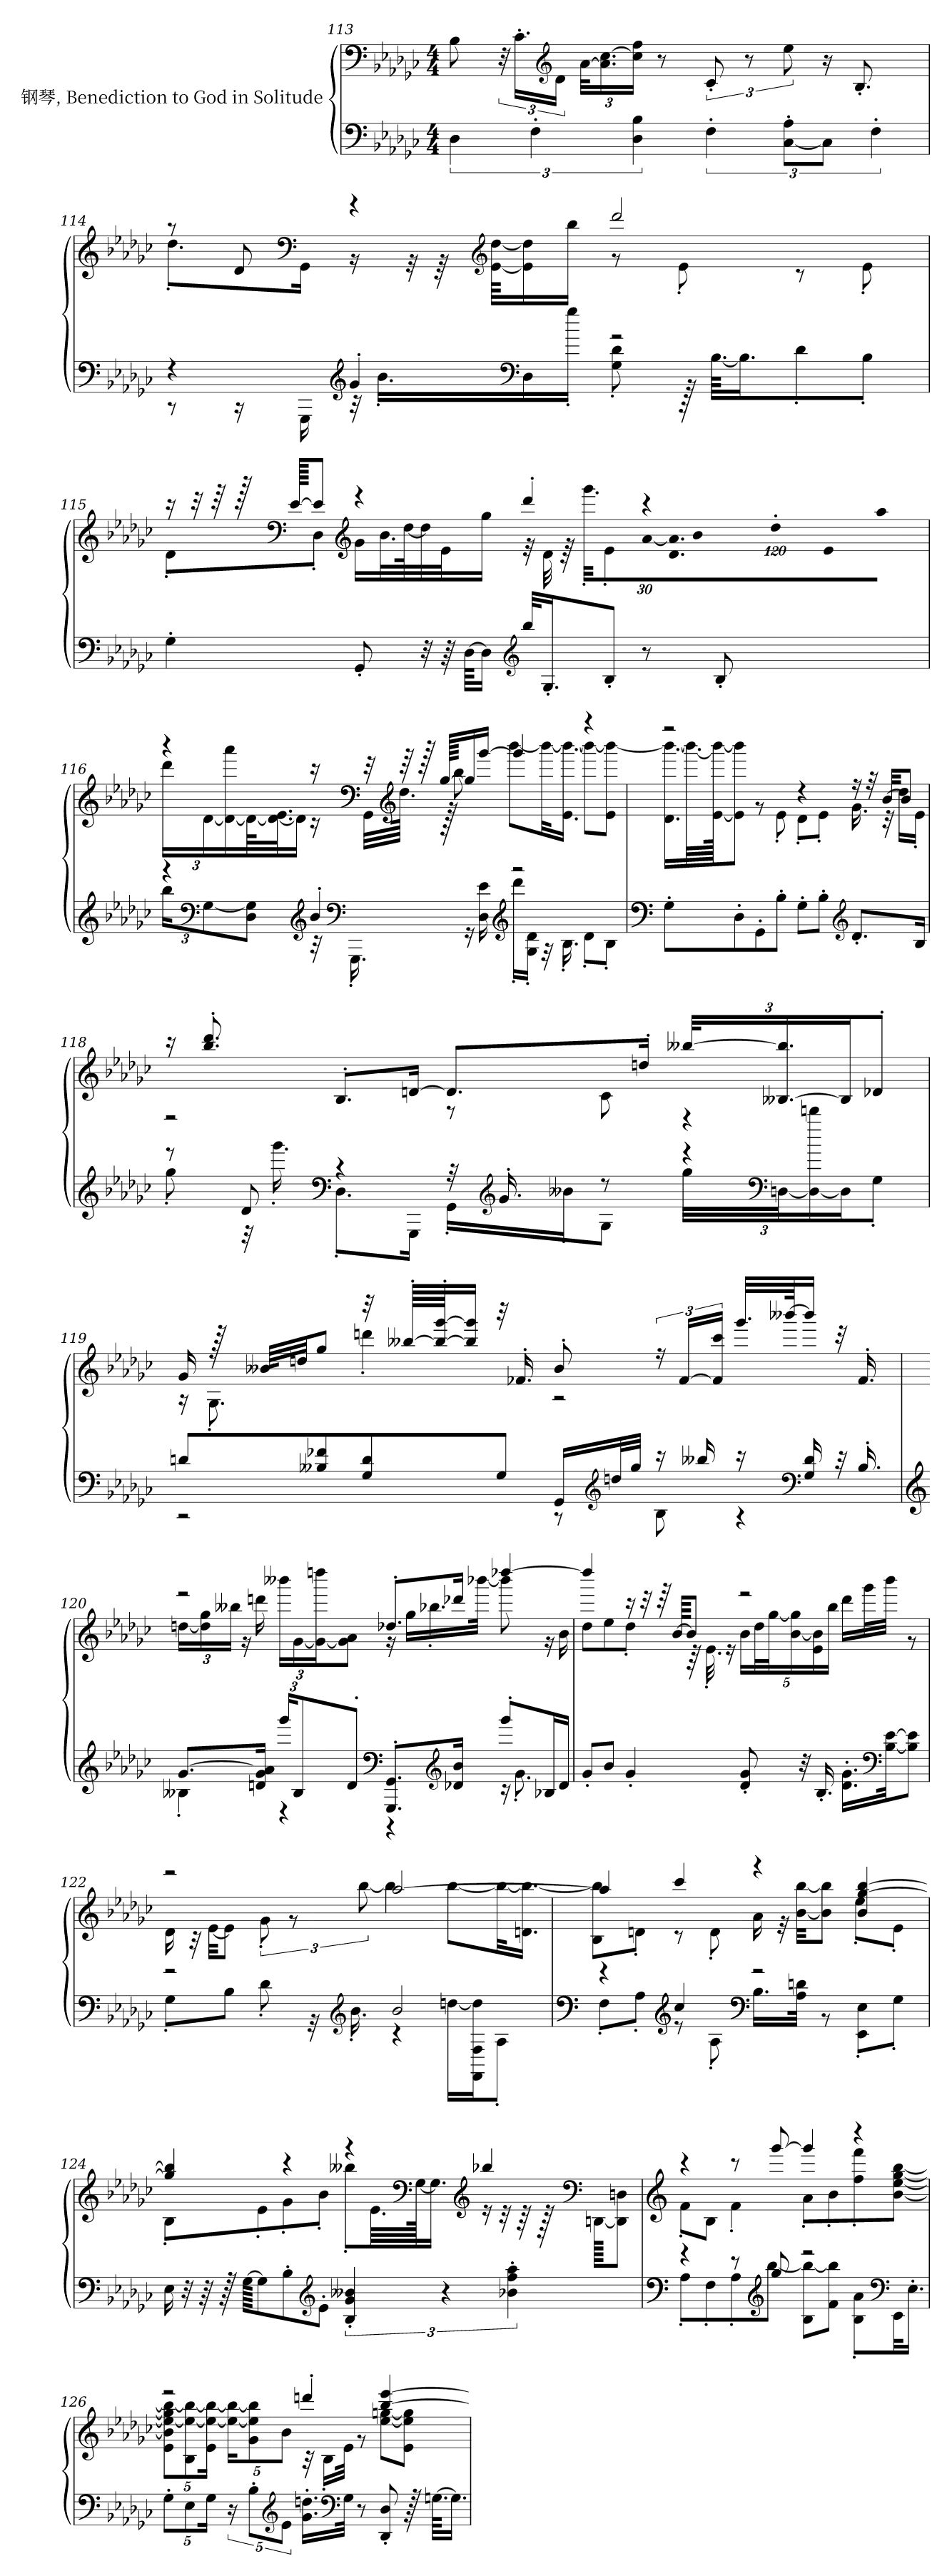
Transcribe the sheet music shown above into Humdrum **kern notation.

**kern	**kern
*part1	*part1
*staff2	*staff1
*I"钢琴, Benediction to God in Solitude	*
*clefF4	*clefF4
*k[b-e-a-d-g-c-]	*k[b-e-a-d-g-c-]
*M4/4	*M4/4
=113	=113
6D-\	8B-\
.	48r
.	24.c-'\LL
6F'\	.
*	*clefG2
.	24d-\JJ
*	*Xbrackettup
.	[48a-\KLL
.	24.a-\] [24.cc-\
6D-\ 6B-\	24cc-\] 24ff\JJ
.	8r
*	*brackettup
6F'\	12c-'/
.	12r
[12C-\' 12A-\'L	12ee-\
12C-\J]	16r
.	8.B-'/
6F'\	.
!!LO:LB:g=z
=114	=114
*^	*^
4r	8r	8r	8.dd-'\L
.	16r	8d-/	.
*	*	*clefF4	*
.	16GGG-\	.	16GG-\Jk
*clefG2	*	*	*
4g-'/	32r	4r	16r
.	16.b-'\LL	.	.
.	.	.	32r
.	.	.	64r
*	*	*clefG2	*
.	.	.	[64e-\ [64dd-\KKLL
*clefF4	*	*	*
.	16D-\	.	16e-\] 16dd-\]
.	16gg-'\JJ	.	16bb-\JJ
2r	8G-\' 8d-\'	2ddd-/	8r
.	128r	.	8e-'\
.	[64.B-\KKLL	.	.
.	16.B-\J]	.	.
.	8d-'\	.	8r
.	8B-'\J	.	8e-'\
*v	*v	*	*
!!LO:LB:g=z	!!
=115	=115	=115
4G-'\	16r	8d-'\L
.	32r	.
.	64r	.
.	128r	.
*	*clefF4	*
.	[128e-/KKKKL	.
.	8e-/J]	8D-'\J
*	*clefG2	*
8GG-'/	4r	16g-\LL
.	.	32.b-\L
.	.	[64dd-\K
32r	.	32dd-\]
64r	.	32e-\J
[64D-\KKLL	.	.
16D-\JJ]	.	16gg-\JJ
*clefG2	*	*
32bb-/KLL	4ddd-'/	32r
16.G-'/J	.	32d-\
.	.	64r
.	.	32.ggg-'\KKL
8B-'/J	.	8e-'\
*	*	*Xbrackettup
!	!	!LO:N:vis=256%9
8r	4r	[960%17a-\KLL
!	!	!LO:N:vis=32.
.	.	1920%103d-\ 1920%103a-\]
!	!	!LO:N:vis=32
.	.	640%23b-\
!	!	!LO:N:vis=32
.	.	640%23dd-'\
8B-'/	.	.
!	!	!LO:N:vis=32
.	.	640%23e-\J
!	!	!LO:N:vis=16
.	.	1920%137aa-\JJ
1920ryy	1920ryy	.
!!LO:LB:g=z	!!
=116	=116	=116
*^	*	*
*	*Xbrackettup	*	*
4r	24bb-\KL	4r	24ddd-\LL
*clefF4	*	*	*
.	[12G-\	.	[24d-\
.	.	.	24d-\_ 24aaa-\
.	8D-\ 8G-\]J	.	64d-\KL_
.	.	.	32.d-\_ 32.e-\J
.	.	.	16d-\JJ]
*clefG2	*	*	*
4b-'/	32r	16r	16r
*clefF4	*	*	*
.	16.GGG-'\	.	.
*	*	*clefF4	*
.	.	32r	32GG-\LLL
*	*	*clefG2	*
.	.	64r	64.dd-\JJJk
.	.	128r	.
.	.	[128gg-/KKKLL	128r
.	16r	16gg-/]	8bb-\
.	16D-\ 16e-\	[16ggg-/JJ	.
*clefG2	*	*	*
2r	16ddd-'\LL	4ggg-/]	[8bbb-\L
.	16G-\' 16d-\'JJ	.	.
.	32r	.	32bbb-\KL_
.	16.B-'\	.	16.e-\ 16.bbb-\_JJ
.	8d-'\L	4r	8bbb-\L_
.	8B-'\J	.	8e-\ 8bbb-\_J
*v	*v	*	*
!!LO:LB:g=z	!!
=117	=117	=117
*clefF4	*	*
8G-'\L	2r	16.d-\ 16.bbb-\_LL
.	.	64.bbb-\LL_
.	.	[128e-\ 128bbb-\_JJJK
8D-'\	.	8e-\] 8bbb-\]J
8GG-'\	.	8r
8B-'\J	.	8e-'\
8G-'\L	4r	8d-'\L
8B-'\J	.	8e-'\J
*clefG2	*	*
8.d-'/L	16r	16.g-\
.	32r	.
.	[32b-/KKL	32r
.	8b-/J]	16dd-\LL
16B-/Jk	.	16e-'\JJ
!!LO:LB:g=z	!!
=118	=118	=118
*^	*	*
8r	8gg-'\	16r	2r
.	.	8.bb-/' 8.ddd-/'	.
8d-/	32r	.	.
.	16.ggg-'\	.	.
*clefF4	*	*	*
4r	8.D-'\L	8.B-'/L	.
.	16GGG-\Jk	[16dn/Jk	.
32r	16GG-'\LL	8.d/L]	8r
*clefG2	*	*	*
16.g-'/	.	.	.
.	16b--X'\J	.	.
8r	8G-\J	.	8c-\
.	.	16ddn'/Jk	.
4r	48gg-\LLL	[48bb--X/KLL	4r
*clefF4	*	*	*
.	[48Dn\J	[24.B--X/ 24.bb--/]	.
.	24D\_ 24dddn\	.	.
.	24D\J]	24B--/J]	.
.	8G-'\J	8d-X'/J	.
!!LO:PB:g=z	!!
=119	=119	=119	=119
8dn/L	2r	16g-/	16r
.	.	128r	8.G-'\
.	.	64.b--X/KLLL	.
.	.	32ddn/JJ	.
8B--X/ 8f-X/	.	8gg-/J	.
8G-/ 8d/	.	32r	4dddn'\
.	.	[64bb--X'/LLLL	.
.	.	64bb--/_' [64ggg-/'JJ	.
.	.	16bb--/] 16ggg-/]JJ	.
8G-/J	.	32r	.
.	.	16.f-X'/	.
16GG-/LL	8r	8b--'/	2r
*clefG2	*	*	*
32ddn/L	.	.	.
32gg-/JJJ	.	.	.
*	*	*brackettup	*
16r	8B--\	24r	.
.	.	[24f-/LL	.
16bb--X/	.	.	.
.	.	24f-/] 24ccc-/JJ	.
16r	4r	32.ggg-/LLL	.
.	.	[64bbb--X/JK	.
*clefF4	*	*	*
16G-/ 16d/	.	16bbb--/JJ]	.
32r	.	32r	.
16.B--'/	.	16.f-'/	.
!!LO:LB:g=z	!!
=120	=120	=120	=120
*clefG2	*	*	*
*	*	*	*Xbrackettup
[8.g-/L	4B--X'\	2r	[24ddn\LL
.	.	.	24dd\] 24gg-\
.	.	.	24bb--X\JJ
.	.	.	16r
16dn/ 16g-/] 16a-/Jk	.	.	16dddn\
24ggg-/KL	4r	.	24bbb--X\LL
12B--/	.	.	[24g-\
.	.	.	24g-\_ 24ddddn\J
8d'/J	.	.	8g-\] 8a-\J
*clefF4	*	*	*
8.GGG-/' 8.GG-/'L	4r	8.dd-X'/L	16r
.	.	.	16gg-\LL
.	.	.	16.bb-X'\
*clefG2	*	*	*
16d-X/ 16b-/Jk	.	16ddd-X/Jk	.
.	.	.	[32bbb-X\JJk
8ggg-'/L	16r	[4dddd-X/	8bbb-\]
.	8.g-'\	.	.
16B-X/L	.	.	16r
16d-/JJ	.	.	16b-\
*v	*v	*	*
!!LO:LB:g=z	!!
=121	=121	=121
8g-'/L	4dddd-/]	8dd-\L
8b-/J	.	8ee-\
4g-'/	16r	8dd-'\J
.	32r	.
.	64r	.
.	[64b-/KKKL	.
.	8b-/J]	64r
.	.	32.e-'\
.	.	16r
8d-/' 8g-/'	2r	20b-\LL
.	.	40dd-\L
.	.	[40gg-\J
.	.	[20b-\ 20gg-\]
32r	.	.
.	.	20e-\ 20b-\]
16.B-'/	.	.
.	.	20bb-\JJ
16.d-\' 16.g-\'LL	.	16ddd-\LL
.	.	32ggg-\L
*clefF4	*	*
[32B-\ [32e-\JK	.	32bbb-\JJJ
8B-\] 8e-\]J	.	8r
=122	=122	=122
*^	*	*
2r	8G-'\L	2r	16d-\
.	.	.	32r
.	.	.	[32e-\KKL
.	8B-\J	.	8e-\J]
*	*	*	*brackettup
.	8d-'\	.	12g-'\
.	.	.	12r
.	32r	.	.
*clefG2	*	*	*
.	16.b-'\	.	.
.	.	.	[12bb-\
2b-/	4r	[2aa-/	4bb-\]
.	[16ddn\LL	.	[8bb-\L
.	16FF\ 16F\ 16dd\]J	.	.
.	8A-'\J	.	32bb-\KL_
.	.	.	16.dn\ 16.bb-\_JJ
!!LO:LB:g=z	!!
=123	=123	=123	=123
*clefF4	*	*	*
4r	8F'\L	4aa-/]	8B-\ 8bb-\]L
.	8A-'\J	.	8dn'\J
*clefG2	*	*	*
4cc-/	8r	4ccc-/	8r
.	8A-'\	.	8d'\
*clefF4	*	*	*
2r	16.B-\LL	4r	16a-\
.	.	.	32r
.	32A-\ 32dn\JJk	.	[32b-\ [32bb-\KKL
.	8r	.	8b-\] 8bb-\]J
.	8EE-\' 8E-\'L	4b-/ [4gg-/ [4bb-/	8ee-'\L
.	8G-'\J	.	8e-'\J
*v	*v	*	*
!!LO:LB:g=z	!!
=124	=124	=124
16E-\	4gg-/] 4bb-/]	8B-'\L
32r	.	.
64r	.	.
128r	.	.
[128G-\KKKKL	.	.
8G-\]	.	8e-'\
8B-'\	4r	8g-'\
*clefG2	*	*
8e-'\J	.	8b-'\J
*brackettup	*	*
6B-/' 6g-/' 6b--X/'	4r	8bb--X'\L
.	.	64.e-\LLL
*	*clefF4	*
.	.	[128G-\JJK
.	.	16.G-\JJ]
6r	.	.
*	*clefG2	*
.	4bb-X/	16r
.	.	32r
6b-X\' 6ff\' 6aa-\'	.	.
.	.	64r
.	.	128r
*	*clefF4	*
.	.	[128DDn\KKKKL
.	.	8DD\] 8Dn\J
!!LO:LB:g=z	!!
=125	=125	=125
*clefF4	*clefG2	*
*^	*	*
4r	8A-'\L	4r	8f'\L
.	8F'\	.	8B-\J
8r	8A-'\	8r	4f'\
*clefG2	*	*	*
8gg-/	[8bb-\J	[8ggg-/	.
2r	8B-\ 8bb-\_L	4ggg-/]	8a-'\L
.	8f\ 8bb-\]J	.	8b-'\
.	8B-\' 8a-\'L	4r	8ff\' 8fff\'
*clefF4	*	*	*
.	32EE-\KL	.	[8b-\ [8ee-\ [8gg-\ [8bb-\J
.	16.E-'\JJ	.	.
*v	*v	*	*
=126	=126	=126
*	*	*Xbrackettup
10G-'\L	2r	10e-\ 10b-\] 10ee-\_ 10gg-\] 10bb-\_L
10E-\	.	10B-\ 10ee-\_ 10bb-\_
20G-\Jk	.	20e-\ 20ee-\_ 20bb-\_Jk
20r	.	20ee-\_ 20bb-\_KL
10B-'\L	.	10g-\ 10ee-\] 10bb-\]
*clefG2	*	*
10e-\J	.	10b-\J
16.g-\' 16.ddn\'LL	4dddn'/	32r
.	.	16B-'\LL
*clefF4	*	*
32G-\JJk	.	32e-\JJk
8r	.	8r
8DD-/' 8D-/'	[4bb-/ [4eee-/	[8ee-\ [8ggn\L
128r	.	8e-\ 8ee-\] 8gg\]J
[64.Gn\KKLL	.	.
16.G\JJ]	.	.
*	*v	*v
=	=
*-	*-
